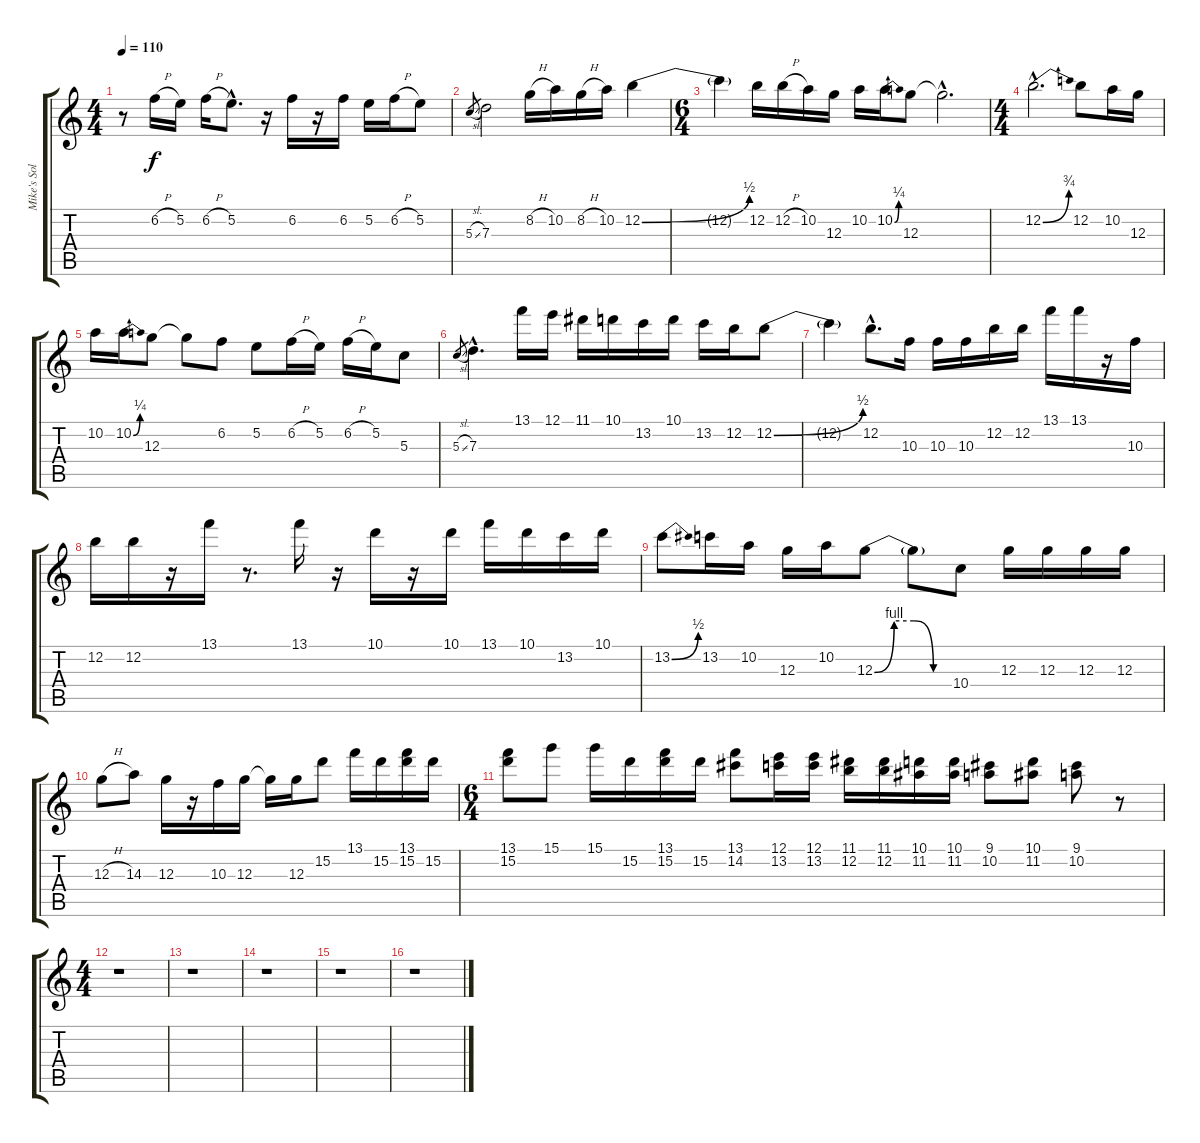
\track ("Mike's Solo" "Mike's Sol") {instrument overdrivenguitar}
\staff {score tabs}
\tuning (E4 B3 G3 D3 A2 E2) {hide}
\ts (4 4)
\tempo 110
\clef g2
\ks c
r.8{dy f} 6.2{h}.16 5.2.16 6.2{h}.16 5.2{hac}.8{d} r.16 6.2.16 r.16 6.2.16 5.2.16 6.2{h}.16 5.2.8 |
5.3{sl}.8{gr} 7.3.2 8.2{h}.16 10.2.16 8.2{h}.16 10.2.16 12.2{be (bend 0 0 60 2)}.4 |
\ts (6 4)
12.2{t}.4 12.2.16 12.2{h}.16 10.2.16 12.3.16 10.2.16 10.2{be (bend 0 0 60 1)}.16 12.3.8 12.3{hac t}.2{d} |
\ts (4 4)
12.2{be (bend 0 0 60 3) hac}.2{d} 12.2.8 10.2.16 12.3.16 |
10.2.16 10.2{be (bend 0 0 60 1)}.16 12.3.8 12.3{t}.8 6.2.8 5.2.8 6.2{h}.16 5.2.16 6.2{h}.16 5.2.16 5.3.8 |
5.3{sl}.8{gr} 7.3{hac}.4{d} 13.1.16 12.1.16 11.1.16 10.1.16 13.2.16 10.1.16 13.2.16 12.2.16 12.2{be (bend 0 0 60 2)}.8 |
12.2{t}.4 12.2{hac}.8{d} 10.3.16 10.3.16 10.3.16 12.2.16 12.2.16 13.1.16 13.1.16 r.16 10.3.16 |
12.2.16 12.2.16 r.16 13.1.16 r.8{d} 13.1.16 r.16 10.1.16 r.16 10.1.16 13.1.16 10.1.16 13.2.16 10.1.16 |
13.2{be (bend 0 0 60 2)}.8 13.2.16 10.2.16 12.3.16 10.2.16 12.3{be (custom 0 0 15 4 30 4 45 0 60 0)}.8 12.3{t}.8 10.4.8 12.3.16 12.3.16 12.3.16 12.3.16 |
12.3{h}.8 14.3.8 12.3.16 r.16 10.3.16 12.3.16 12.3{t}.16 12.3.16 15.2.8 13.1.16 15.2.16 (13.1 15.2).16 15.2.16 |
\ts (6 4)
(13.1 15.2).8 15.1.8 15.1.16 15.2.16 (13.1 15.2).16 15.2.16 (13.1 14.2).8 (12.1 13.2).16 (12.1 13.2).16 (11.1 12.2).16 (11.1 12.2).16 (10.1 11.2).16 (10.1 11.2).16 (9.1 10.2).8 (10.1 11.2).8 (9.1 10.2).8 r.8 |
\ts (4 4)
r.1 |
r.1 |
r.1 |
r.1 |
r.1
